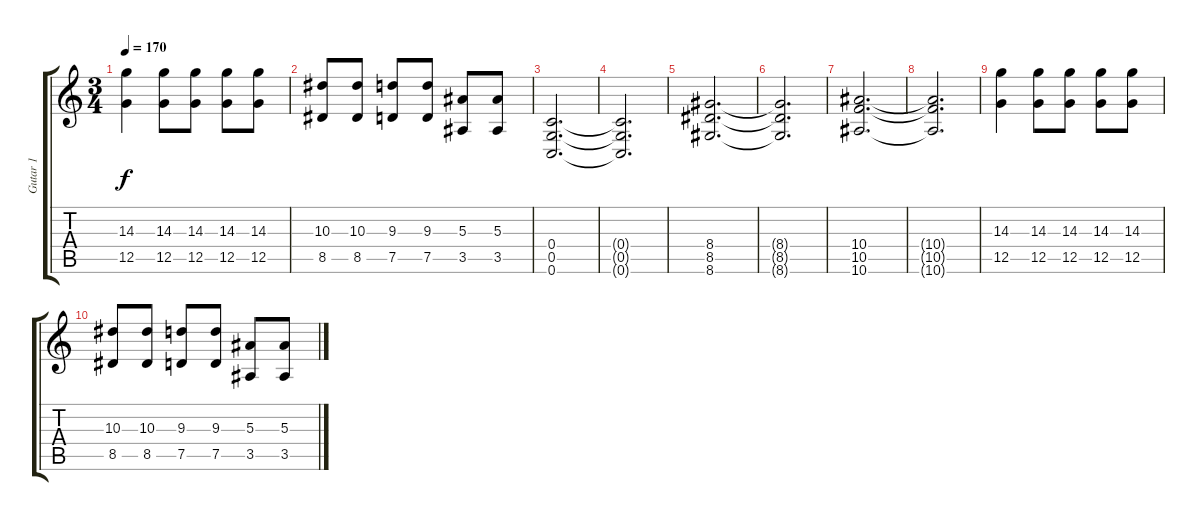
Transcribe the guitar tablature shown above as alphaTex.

\track ("Gutar 1" "Gutar 1") {instrument distortionguitar}
\staff {score tabs}
\tuning (D4 A3 F3 C3 G2 C2) {hide}
\ts (3 4)
\tempo 170
\clef g2
\ks c
(14.3 12.5).4{dy f} (14.3 12.5).8 (14.3 12.5).8 (14.3 12.5).8 (14.3 12.5).8 |
(10.3 8.5).8 (10.3 8.5).8 (9.3 7.5).8 (9.3 7.5).8 (5.3 3.5).8 (5.3 3.5).8 |
(0.4 0.5 0.6).2{d} |
(0.4{t} 0.5{t} 0.6{t}).2{d} |
(8.4 8.5 8.6).2{d} |
(8.4{t} 8.5{t} 8.6{t}).2{d} |
(10.4 10.5 10.6).2{d} |
(10.4{t} 10.5{t} 10.6{t}).2{d} |
(14.3 12.5).4 (14.3 12.5).8 (14.3 12.5).8 (14.3 12.5).8 (14.3 12.5).8 |
(10.3 8.5).8 (10.3 8.5).8 (9.3 7.5).8 (9.3 7.5).8 (5.3 3.5).8 (5.3 3.5).8
